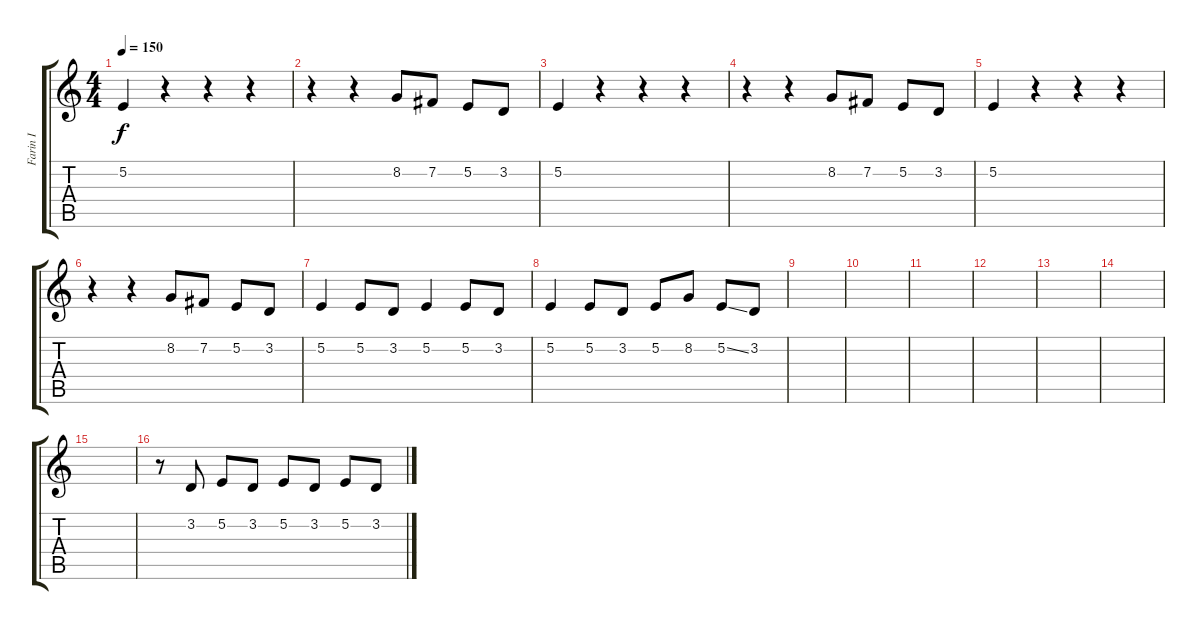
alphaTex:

\track ("Farin I" "Farin I") {instrument tenorsax}
\staff {score tabs}
\tuning (E4 B3 G3 D3 A2 E2) {hide}
\ts (4 4)
\tempo 150
\clef g2
\ks c
5.2.4{dy f} r.4 r.4 r.4 |
r.4 r.4 8.2.8 7.2.8 5.2.8 3.2.8 |
5.2.4 r.4 r.4 r.4 |
r.4 r.4 8.2.8 7.2.8 5.2.8 3.2.8 |
5.2.4 r.4 r.4 r.4 |
r.4 r.4 8.2.8 7.2.8 5.2.8 3.2.8 |
5.2.4 5.2.8 3.2.8 5.2.4 5.2.8 3.2.8 |
5.2.4 5.2.8 3.2.8 5.2.8 8.2.8 5.2{ss}.8 3.2.8 |
|
|
|
|
|
|
|
r.8 3.2.8 5.2.8 3.2.8 5.2.8 3.2.8 5.2.8 3.2.8
